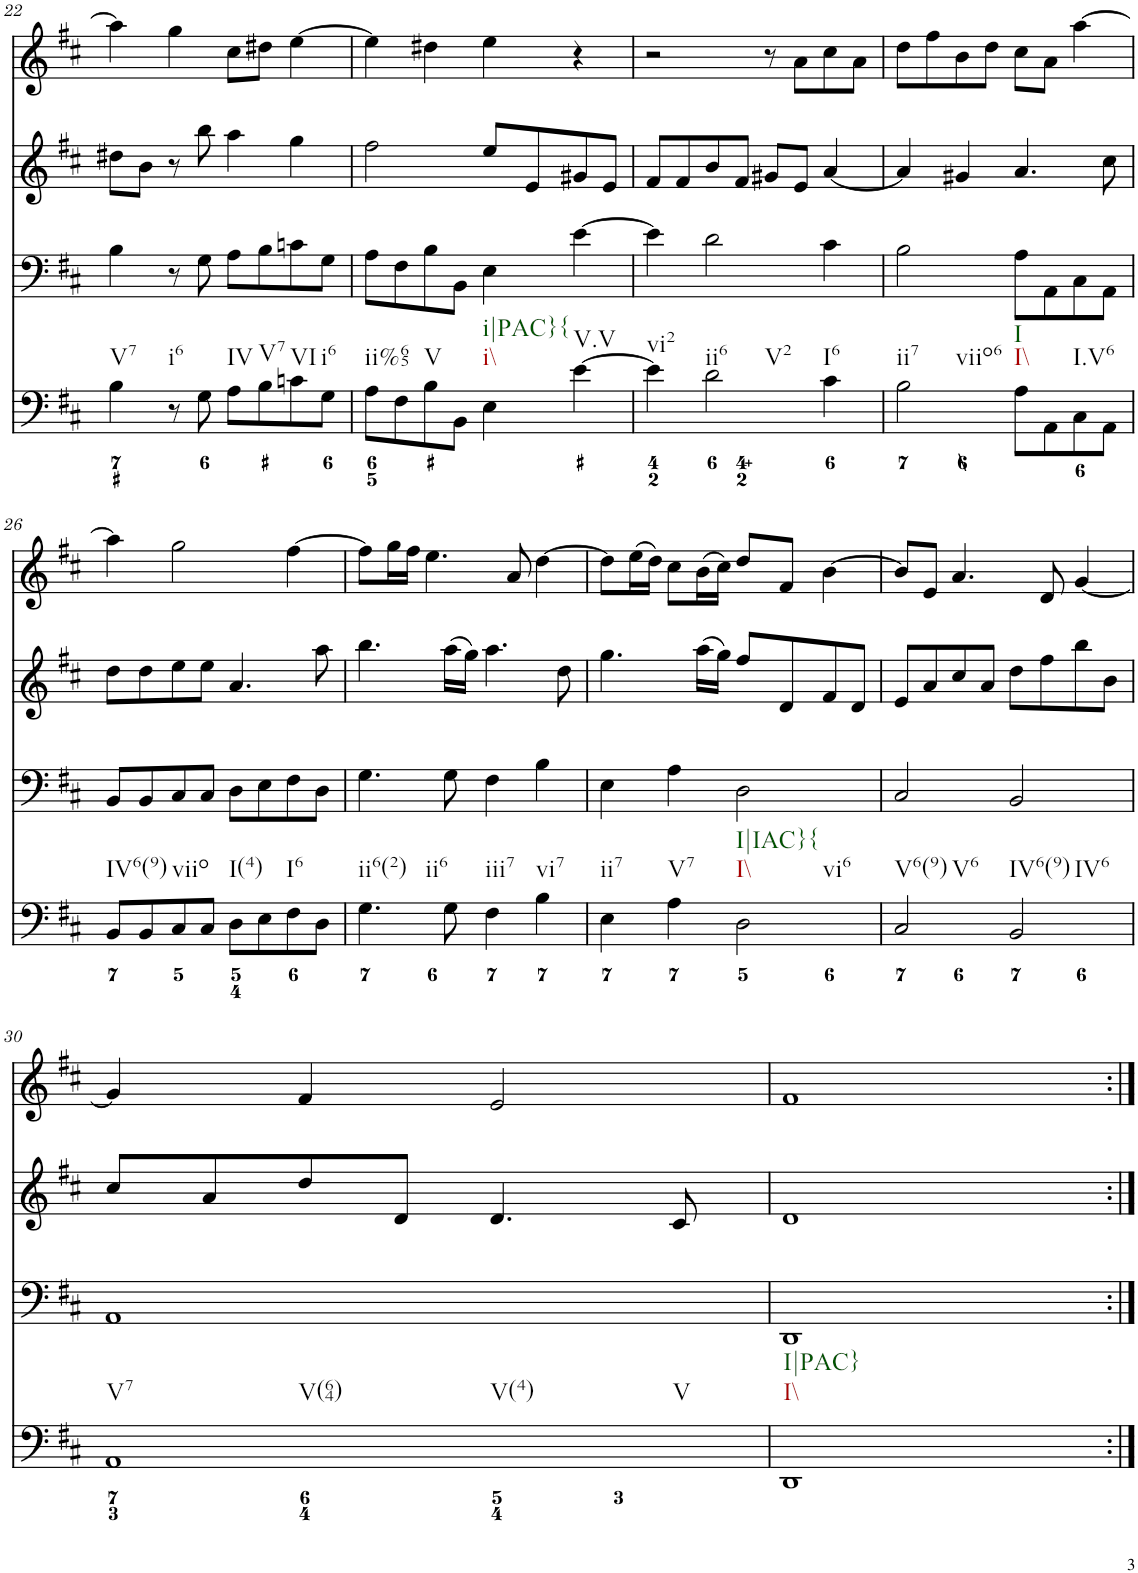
**kern	**kern	**kern	**kern
*part4	*part3	*part2	*part1
*staff4	*staff3	*staff2	*staff1
*I"Piano	*I"Piano	*I"Piano	*I"Piano
*I'Pno	*I'Pno	*I'Pno	*I'Pno
!!LO:PB:g=z
*clefF4	*clefF4	*clefG2	*clefG2
*k[f#c#]	*k[f#c#]	*k[f#c#]	*k[f#c#]
*D:	*D:	*D:	*D:
*M4/4	*M4/4	*M4/4	*M4/4
=22	=22	=22	=22
!LO:TX:b:t=V7	!	!	!
4B\	4B\	8dd#X\L	4aa\]
.	.	8b\J	.
!LO:TX:b:t=i6	!	!	!
8r	8r	8r	4gg\
8G\	8G\	8bb\	.
!LO:TX:b:t=IV	!	!	!
8A\L	8A\L	4aa\	8cc#\L
!LO:TX:b:t=V7	!	!	!
8B\	8B\	.	8dd#X\J
!LO:TX:b:t=VI	!	!	!
8cn\	8cn\	4gg\	[4ee\
!LO:TX:b:t=i6	!	!	!
8G\J	8G\J	.	.
=23	=23	=23	=23
!LO:TX:b:t=ii%65	!	!	!
8A\L	8A\L	2ff#\	4ee\]
8F#\	8F#\	.	.
!LO:TX:b:t=V	!	!	!
8B\	8B\	.	4dd#X\
8BB\J	8BB\J	.	.
!LO:TX:b:t=i\\	!	!	!
!LO:TX:b:t=i|PAC}{	!	!	!
4E\	4E\	8ee/L	4ee\
.	.	8e/	.
!LO:TX:b:t=V.V	!	!	!
[4e\	[4e\	8g#X/	4r
.	.	8e/J	.
=24	=24	=24	=24
!LO:TX:b:t=vi2	!	!	!
4e\]	4e\]	8f#/L	2r
.	.	8f#/	.
!LO:TX:b:t=ii6	!	!	!
!LO:TX:b:t=V2	!	!	!
2d\	2d\	8b/	.
.	.	8f#/J	.
.	.	8g#X/L	8r
.	.	8e/J	8a\L
!LO:TX:b:t=I6	!	!	!
4c#\	4c#\	[4a/	8cc#\
.	.	.	8a\J
=25	=25	=25	=25
!LO:TX:b:t=ii7	!	!	!
!LO:TX:b:t=viio6	!	!	!
2B\	2B\	4a/]	8dd\L
.	.	.	8ff#\
.	.	4g#X/	8b\
.	.	.	8dd\J
!LO:TX:b:t=I\\	!	!	!
!LO:TX:b:t=I	!	!	!
8A\L	8A\L	4.a/	8cc#\L
8AA\	8AA\	.	8a\J
!LO:TX:b:t=I.V6	!	!	!
8C#\	8C#\	.	[4aa\
8AA\J	8AA\J	8cc#\	.
!!LO:LB:g=z
=26	=26	=26	=26
!LO:TX:b:t=IV6(9)	!	!	!
8BB/L	8BB/L	8dd\L	4aa\]
8BB/	8BB/	8dd\	.
!LO:TX:b:t=viio	!	!	!
8C#/	8C#/	8ee\	2gg\
8C#/J	8C#/J	8ee\J	.
!LO:TX:b:t=I(4)	!	!	!
8D\L	8D\L	4.a/	.
8E\	8E\	.	.
!LO:TX:b:t=I6	!	!	!
8F#\	8F#\	.	[4ff#\
8D\J	8D\J	8aa\	.
=27	=27	=27	=27
!LO:TX:b:t=ii6(2)	!	!	!
!LO:TX:b:t=ii6	!	!	!
4.G\	4.G\	4.bb\	8ff#\L]
.	.	.	16gg\L
.	.	.	16ff#\JJ
.	.	.	4.ee\
8G\	8G\	(16aa\LL	.
.	.	16gg\JJ)	.
!LO:TX:b:t=iii7	!	!	!
4F#\	4F#\	4.aa\	.
.	.	.	8a/
!LO:TX:b:t=vi7	!	!	!
4B\	4B\	.	[4dd\
.	.	8dd\	.
=28	=28	=28	=28
!LO:TX:b:t=ii7	!	!	!
4E\	4E\	4.gg\	8dd\L]
.	.	.	(16ee\L
.	.	.	16dd\JJ)
!LO:TX:b:t=V7	!	!	!
4A\	4A\	.	8cc#\L
.	.	(16aa\LL	(16b\L
.	.	16gg\JJ)	16cc#\JJ)
!LO:TX:b:t=I\\	!	!	!
!LO:TX:b:t=I|IAC}{	!	!	!
!LO:TX:b:t=vi6	!	!	!
2D\	2D\	8ff#/L	8dd/L
.	.	8d/	8f#/J
.	.	8f#/	[4b\
.	.	8d/J	.
=29	=29	=29	=29
!LO:TX:b:t=V6(9)	!	!	!
!LO:TX:b:t=V6	!	!	!
2C#/	2C#/	8e/L	8b/L]
.	.	8a/	8e/J
.	.	8cc#/	4.a/
.	.	8a/J	.
!LO:TX:b:t=IV6(9)	!	!	!
!LO:TX:b:t=IV6	!	!	!
2BB/	2BB/	8dd\L	.
.	.	8ff#\	8d/
.	.	8bb\	[4g/
.	.	8b\J	.
!!LO:LB:g=z
=30	=30	=30	=30
!LO:TX:b:t=V7	!	!	!
!LO:TX:b:t=V(64)	!	!	!
!LO:TX:b:t=V(4)	!	!	!
!LO:TX:b:t=V	!	!	!
1AA	1AA	8cc#/L	4g/]
.	.	8a/	.
.	.	8dd/	4f#/
.	.	8d/J	.
.	.	4.d/	2e/
.	.	8c#/	.
=31	=31	=31	=31
!LO:TX:b:t=I\\	!	!	!
!LO:TX:b:t=I|PAC}	!	!	!
1DD	1DD	1d	1f#
=:|!	=:|!	=:|!	=:|!
*-	*-	*-	*-
